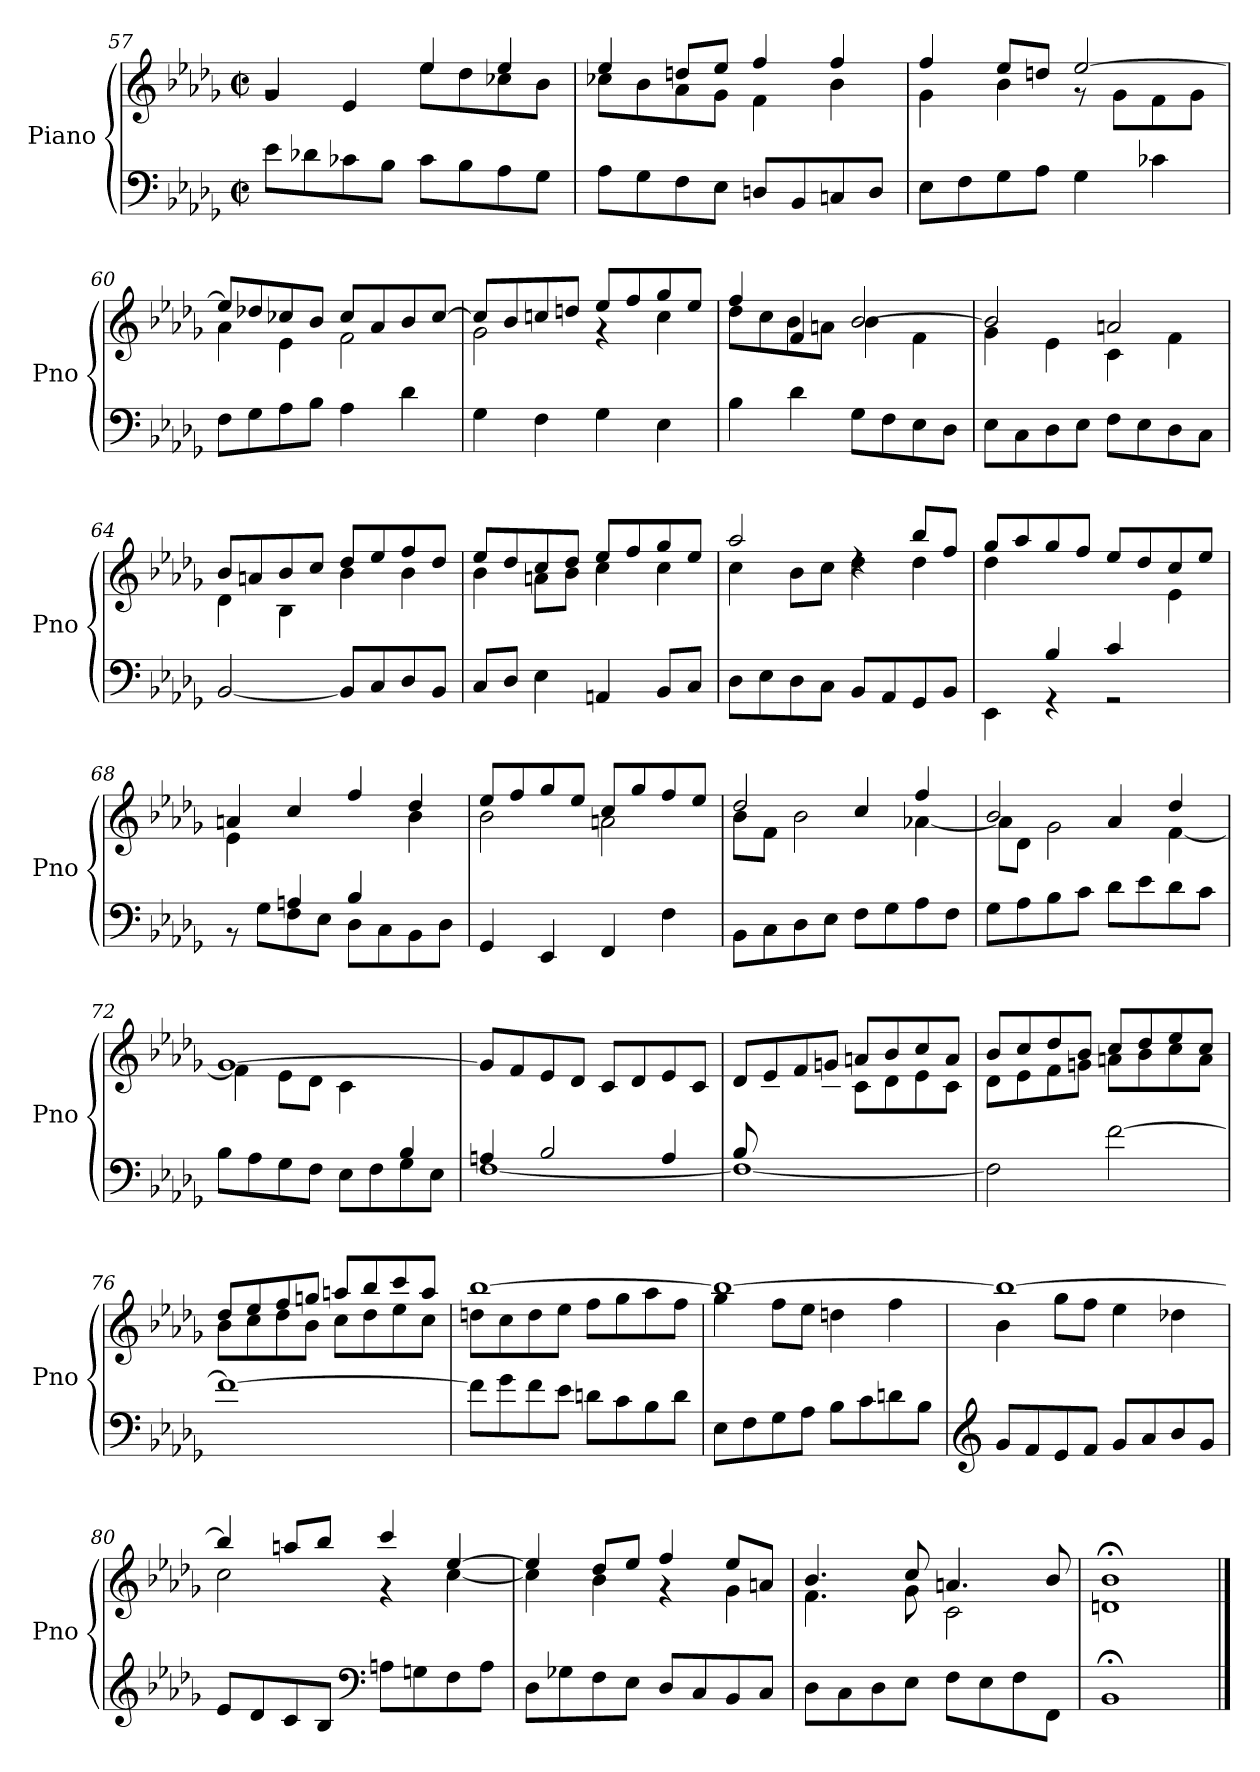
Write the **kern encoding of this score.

**kern	**kern
*part1	*part1
*staff2	*staff1
*I"Piano	*
*I'Pno	*
*clefF4	*clefG2
*k[b-e-a-d-g-]	*k[b-e-a-d-g-]
*M2/2	*M2/2
*met(c|)	*met(c|)
=57	=57
*	*^
8e-\L	4g-/	2rg
8d-X\	.	.
8c-X\	4e-/	.
8B-\J	.	.
8c-\L	4ee-/	8ee-\L
8B-\	.	8dd-\
8A-\	4ee-/	8cc-X\
8G-\J	.	8b-\J
=58	=58	=58
8A-\L	4ee-/	8cc-X\L
8G-\	.	8b-\
8F\	8ddn/L	8a-\
8E-\J	8ee-/J	8g-\J
8Dn/L	4ff/	4f\
8BB-/	.	.
8Cn/	4ff/	4b-\
8D/J	.	.
=59	=59	=59
8E-\L	4ff/	4g-\
8F\	.	.
8G-\	8ee-/L	4b-\
8A-\J	8ddn/J	.
4G-\	[2ee-/	8r
.	.	8g-\L
4c-X\	.	8f\
.	.	8g-\J
!!LO:LB:g=z	!!
=60	=60	=60
8F\L	8ee-/L]	4a-\
8G-\	8dd-X/	.
8A-\	8cc-X/	4e-\
8B-\J	8b-/J	.
4A-\	8cc-/L	2f\
.	8a-/	.
4d-\	8b-/	.
.	[8cc-/J	.
!!LO:LB:g=z	!!
=61	=61	=61
4G-\	8cc-/L]	2g-\
.	8b-/	.
4F\	8ccn/	.
.	8ddn/J	.
4G-\	8ee-/L	4r
.	8ff/	.
4E-\	8gg-/	4cc\
.	8ee-/J	.
=62	=62	=62
4B-\	4ff/	8dd-\L
.	.	8cc\
4d-\	4f/	8b-\
.	.	8an\J
8G-\L	[2b-/	4b-\
8F\	.	.
8E-\	.	4f\
8D-\J	.	.
=63	=63	=63
8E-\L	2b-/]	4g-\
8C\	.	.
8D-\	.	4e-\
8E-\J	.	.
8F\L	2an/	4c\
8E-\	.	.
8D-\	.	4f\
8C\J	.	.
=64	=64	=64
[2BB-/	8b-/L	4d-\
.	8an/	.
.	8b-/	4B-\
.	8cc/J	.
8BB-/L]	8dd-/L	4b-\
8C/	8ee-/	.
8D-/	8ff/	4b-\
8BB-/J	8dd-/J	.
!!LO:LB:g=z	!!
=65	=65	=65
8C/L	8ee-/L	4b-\
8D-/J	8dd-/	.
4E-\	8cc/	8an\L
.	8dd-/J	8b-\J
4AAn/	8ee-/L	4cc\
.	8ff/	.
8BB-/L	8gg-/	4cc\
8C/J	8ee-/J	.
!!LO:LB:g=z	!!
=66	=66	=66
8D-\L	2aa-/	4cc\
8E-\	.	.
8D-\	.	8b-\L
8C\J	.	8cc\J
8BB-/L	4rdd	4dd-\
8AA-/	.	.
8GG-/	8bb-/L	4dd-\
8BB-/J	8ff/J	.
=67	=67	=67
*^	*	*
4ryy	4EE-\	8gg-/L	4dd-\
.	.	8aa-/	.
4B-/	4rGG	8gg-/	2ryy
.	.	8ff/J	.
4c/	2rGG	8ee-/L	.
.	.	8dd-/	.
4ryy	.	8cc/	4e-\
.	.	8ee-/J	.
=68	=68	=68	=68
4ryy	8rBB	4an/	4e-\
.	8G-\L	.	.
4An/	8F\	4cc/	2ryy
.	8E-\J	.	.
4B-/	8D-\L	4ff/	.
.	8C\	.	.
4ryy	8BB-\	4dd-/	4b-\
.	8D-\J	.	.
*v	*v	*	*
=69	=69	=69
4GG-/	8ee-/L	2b-\
.	8ff/	.
4EE-/	8gg-/	.
.	8ee-/J	.
4FF/	8cc/L	2an\
.	8gg-/	.
4F\	8ff/	.
.	8ee-/J	.
!!LO:LB:g=z	!!
=70	=70	=70
8BB-\L	2dd-/	8b-\L
8C\	.	8f\J
8D-\	.	2b-\
8E-\J	.	.
8F\L	4cc/	.
8G-\	.	.
8A-\	4ff/	[4a-X\
8F\J	.	.
!!LO:PB:g=z	!!
=71	=71	=71
8G-\L	2b-/	8a-\L]
8A-\	.	8d-\J
8B-\	.	2g-\
8c\J	.	.
8d-\L	4a-/	.
8e-\	.	.
8d-\	4dd-/	[4f\
8c\J	.	.
=72	=72	=72
*^	*	*
2.ryy	8B-\L	[1g-	4f\]
.	8A-\	.	.
.	8G-\	.	8e-\L
.	8F\J	.	8d-\J
.	8E-\L	.	4c\
.	8F\	.	.
4B-/	8G-\	.	4ryy
.	8E-\J	.	.
*	*	*v	*v
=73	=73	=73
4An/	[1F	8g-/L]
.	.	8f/
2B-/	.	8e-/
.	.	8d-/J
.	.	8c/L
.	.	8d-/
4A/	.	8e-/
.	.	8c/J
=74	=74	=74
*	*	*^
8B-/L	1F_	8d-/L	8ryy
2..ryy	.	8e-/	8c\
.	.	8f/	8d-\
.	.	8gn/J	8B-\J
.	.	8an/L	8c\L
.	.	8b-/	8d-\
.	.	8cc/	8e-\
.	.	8a/J	8c\J
*v	*v	*	*
!!LO:LB:g=z	!!
=75	=75	=75
2F\]	8b-/L	8d-\L
.	8cc/	8e-\
.	8dd-/	8f\
.	8b-/J	8gn\J
[2f\	8cc/L	8an\L
.	8dd-/	8b-\
.	8ee-/	8cc\
.	8cc/J	8a\J
!!LO:LB:g=z	!!
=76	=76	=76
1f_	8dd-/L	8b-\L
.	8ee-/	8cc\
.	8ff/	8dd-\
.	8ggn/J	8b-\J
.	8aan/L	8cc\L
.	8bb-/	8dd-\
.	8ccc/	8ee-\
.	8aa/J	8cc\J
=77	=77	=77
8f\L]	[1bb-	8ddn\L
8g-\	.	8cc\
8f\	.	8dd\
8e-\J	.	8ee-\J
8dn\L	.	8ff\L
8c\	.	8gg-\
8B-\	.	8aa-\
8d\J	.	8ff\J
=78	=78	=78
8E-\L	1bb-_	4gg-\
8F\	.	.
8G-\	.	8ff\L
8A-\J	.	8ee-\J
8B-\L	.	4ddn\
8c\	.	.
8dn\	.	4ff\
8B-\J	.	.
=79	=79	=79
*clefG2	*	*
8g-/L	1bb-_	4b-\
8f/	.	.
8e-/	.	8gg-\L
8f/J	.	8ff\J
8g-/L	.	4ee-\
8a-/	.	.
8b-/	.	4dd-X\
8g-/J	.	.
!!LO:LB:g=z	!!
=80	=80	=80
8e-/L	4bb-/]	2cc\
8d-/	.	.
8c/	8aan/L	.
8B-/J	8bb-/J	.
*clefF4	*	*
8An\L	4ccc/	4r
8Gn\	.	.
8F\	[4ee-/	[4cc\
8A\J	.	.
=81	=81	=81
8D-\L	4ee-/]	4cc\]
8G-X\	.	.
8F\	8dd-/L	4b-\
8E-\J	8ee-/J	.
8D-/L	4ff/	4r
8C/	.	.
8BB-/	8ee-/L	4g-\
8C/J	8an/J	.
=82	=82	=82
8D-\L	4.b-/	4.f\
8C\	.	.
8D-\	.	.
8E-\J	8cc/	8g-\
8F\L	4.an/	2c\
8E-\	.	.
8F\	.	.
8FF\J	8b-/	.
*	*v	*v
=83	=83
1BB-;	1dn;< 1b-;<
==	==
*-	*-
